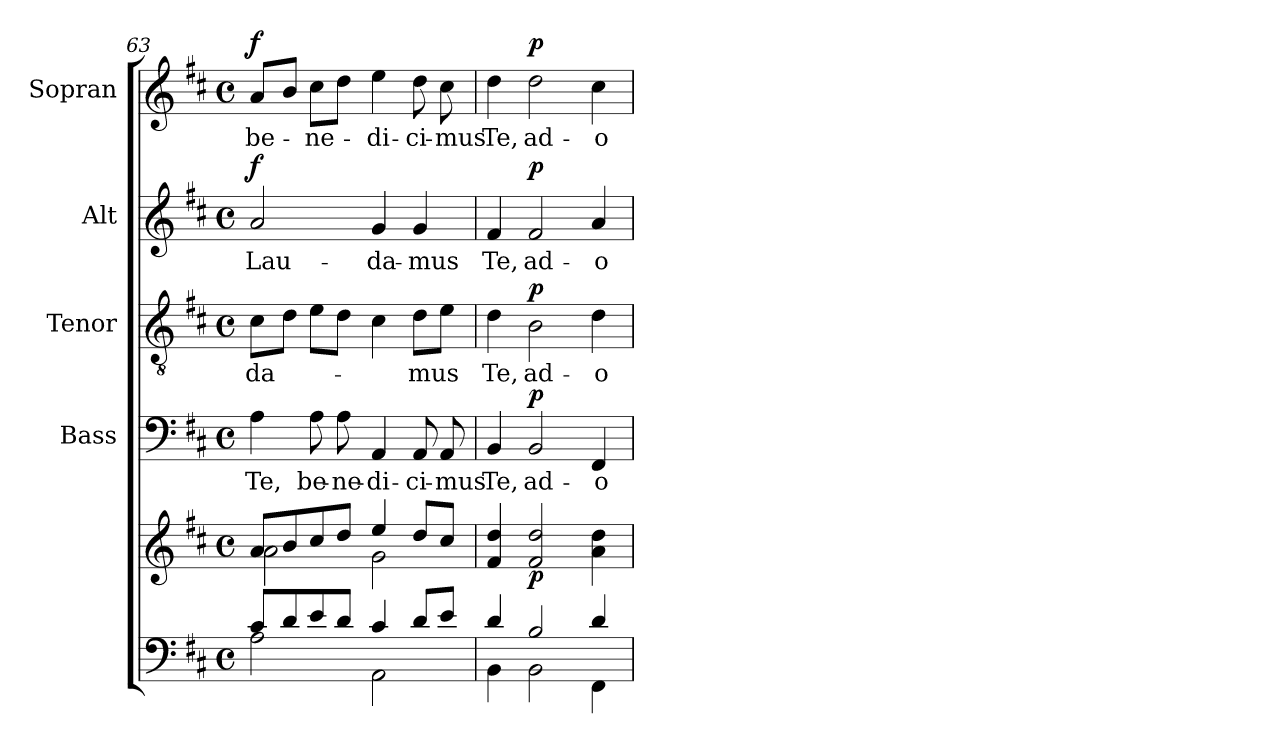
**kern	**kern	**dynam	**kern	**text	**dynam	**kern	**text	**dynam	**kern	**text	**dynam	**kern	**text	**dynam
*part5	*part5	*part5	*part4	*part4	*part4	*part3	*part3	*part3	*part2	*part2	*part2	*part1	*part1	*part1
*staff6	*staff5	*staff5/6	*staff4	*staff4	*staff4	*staff3	*staff3	*staff3	*staff2	*staff2	*staff2	*staff1	*staff1	*staff1
*	*	*	*I"Bass	*	*	*I"Tenor	*	*	*I"Alt	*	*	*I"Sopran	*	*
*	*	*	*I'B.	*	*	*I'T.	*	*	*I'A.	*	*	*I'S.	*	*
!!LO:LB:g=z
*clefF4	*clefG2	*	*clefF4	*	*	*clefGv2	*	*	*clefG2	*	*	*clefG2	*	*
*k[f#c#]	*k[f#c#]	*	*k[f#c#]	*	*	*k[f#c#]	*	*	*k[f#c#]	*	*	*k[f#c#]	*	*
*D:	*D:	*	*D:	*	*	*D:	*	*	*D:	*	*	*D:	*	*
*M4/4	*M4/4	*	*M4/4	*	*	*M4/4	*	*	*M4/4	*	*	*M4/4	*	*
*met(c)	*met(c)	*	*met(c)	*	*	*met(c)	*	*	*met(c)	*	*	*met(c)	*	*
=63	=63	=63	=63	=63	=63	=63	=63	=63	=63	=63	=63	=63	=63	=63
*^	*^	*	*	*	*	*	*	*	*	*	*	*	*	*
!	!	!	!	!	!	!LO:LY:b	!	!	!LO:LY:b	!	!	!LO:LY:b	!LO:DY:a	!	!LO:LY:b	!LO:DY:a
8c#/L	2A\	8a/L	2a\	.	4A\	Te,	.	8c#\L	-da-	.	2a/	Lau-	f	8a/L	be-	f
8d/	.	8b/	.	.	.	.	.	8d\J	.	.	.	.	.	8b/J	.	.
!	!	!	!	!	!	!LO:LY:b	!	!	!	!	!	!	!	!	!LO:LY:b	!
8e/	.	8cc#/	.	.	8A\	be-	.	8e\L	.	.	.	.	.	8cc#\L	-ne-	.
!	!	!	!	!	!	!LO:LY:b	!	!	!	!	!	!	!	!	!	!
8d/J	.	8dd/J	.	.	8A\	-ne-	.	8d\J	.	.	.	.	.	8dd\J	.	.
!	!	!	!	!	!	!LO:LY:b	!	!	!	!	!	!LO:LY:b	!	!	!LO:LY:b	!
4c#/	2AA\	4ee/	2g\	.	4AA/	-di-	.	4c#\	.	.	4g/	-da-	.	4ee\	-di-	.
!	!	!	!	!	!	!LO:LY:b	!	!	!LO:LY:b	!	!	!LO:LY:b	!	!	!LO:LY:b	!
8d/L	.	8dd/L	.	.	8AA/	-ci-	.	8d\L	-mus	.	4g/	-mus	.	8dd\	-ci-	.
!	!	!	!	!	!	!LO:LY:b	!	!	!	!	!	!	!	!	!LO:LY:b	!
8e/J	.	8cc#/J	.	.	8AA/	-mus	.	8e\J	.	.	.	.	.	8cc#\	-mus	.
*	*	*v	*v	*	*	*	*	*	*	*	*	*	*	*	*	*
=64	=64	=64	=64	=64	=64	=64	=64	=64	=64	=64	=64	=64	=64	=64	=64
!	!	!	!	!	!LO:LY:b	!	!	!LO:LY:b	!	!	!LO:LY:b	!	!	!LO:LY:b	!
4d/	4BB\	4f#/ 4dd/	.	4BB/	Te,	.	4d\	Te,	.	4f#/	Te,	.	4dd\	Te,	.
!	!	!	!LO:DY:b	!	!LO:LY:b	!LO:DY:a	!	!LO:LY:b	!LO:DY:a	!	!LO:LY:b	!LO:DY:a	!	!LO:LY:b	!LO:DY:a
2B/	2BB\	2f#/ 2dd/	p	2BB/	ad-	p	2B\	ad-	p	2f#/	ad-	p	2dd\	ad-	p
!	!	!	!	!	!LO:LY:b	!	!	!LO:LY:b	!	!	!LO:LY:b	!	!	!LO:LY:b	!
4d/	4FF#\	4a\ 4dd\	.	4FF#/	-o-	.	4d\	-o-	.	4a/	-o-	.	4cc#\	-o-	.
*v	*v	*	*	*	*	*	*	*	*	*	*	*	*	*	*
=	=	=	=	=	=	=	=	=	=	=	=	=	=	=
*-	*-	*-	*-	*-	*-	*-	*-	*-	*-	*-	*-	*-	*-	*-
